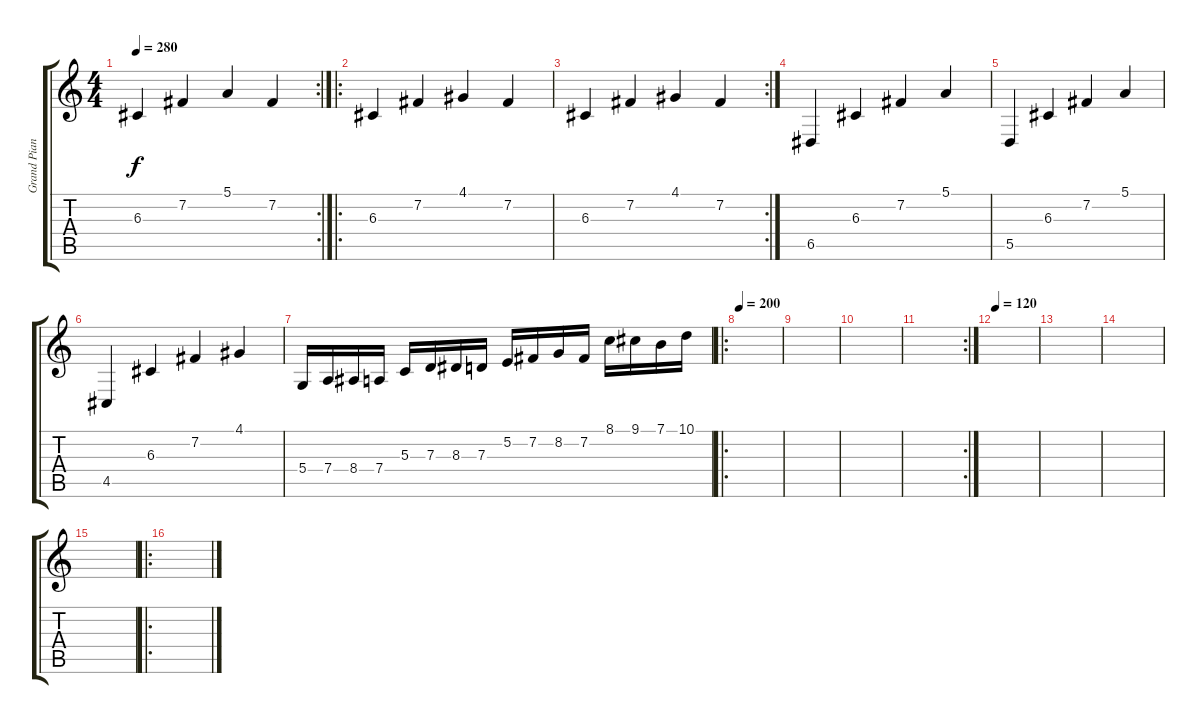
\track ("Grand Piano" "Grand Pian") {instrument acousticgrandpiano}
\staff {score tabs}
\tuning (E4 B3 G3 D3 A2 E2) {hide}
\rc 2
\ts (4 4)
\tempo 280
\clef g2
\ks c
6.3.4{dy f} 7.2.4 5.1.4 7.2.4 |
\ro
6.3.4 7.2.4 4.1.4 7.2.4 |
\rc 2
6.3.4 7.2.4 4.1.4 7.2.4 |
6.5.4 6.3.4 7.2.4 5.1.4 |
5.5.4 6.3.4 7.2.4 5.1.4 |
4.5.4 6.3.4 7.2.4 4.1.4 |
5.4.16 7.4.16 8.4.16 7.4.16 5.3.16 7.3.16 8.3.16 7.3.16 5.2.16 7.2.16 8.2.16 7.2.16 8.1.16 9.1.16 7.1.16 10.1.16 |
\ro
\tempo 200
|
|
|
\rc 2
|
\tempo 120
|
|
|
|
\ro
